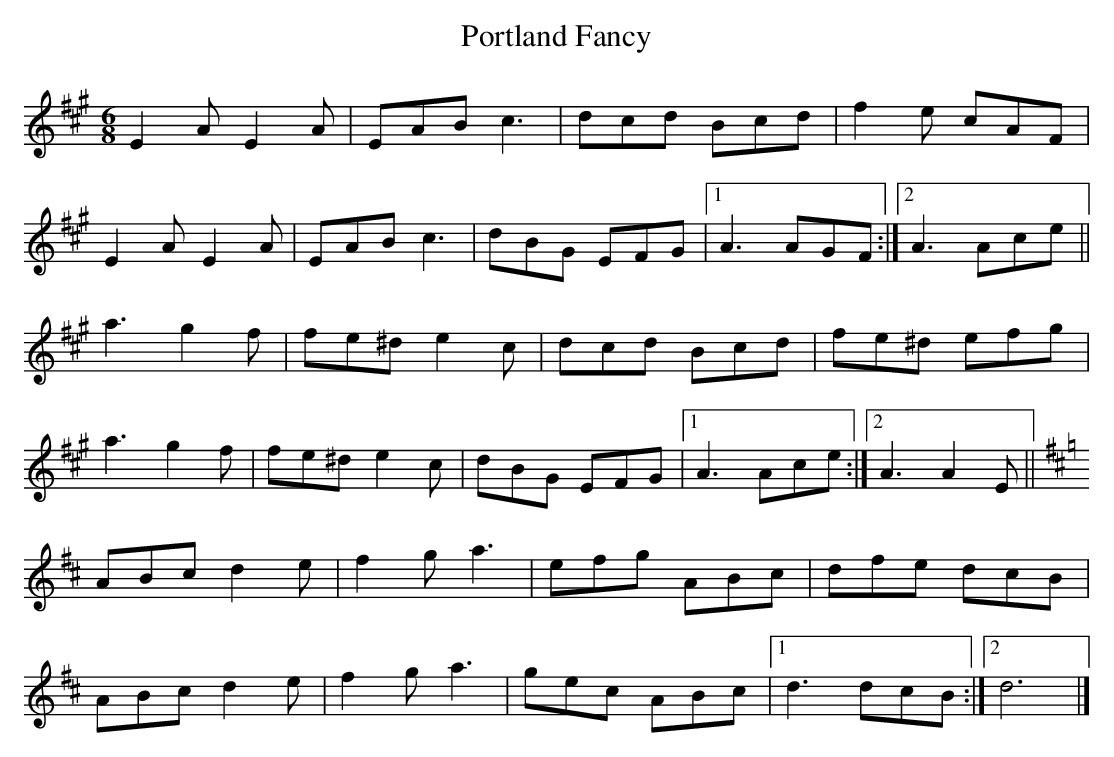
X:1
T: Portland Fancy
L: 1/8
M: 6/8
K:A
E2A E2A | EAB c3 | dcd Bcd | f2e cAF |
E2A E2A | EAB c3 | dBG EFG |1 A3 AGF :|2\
A3 Ace ||
a3 g2f | fe^d e2c | dcd Bcd | fe^d efg |
a3 g2f | fe^d e2c | dBG EFG |1 A3 Ace :|2\
A3 A2 E ||
K:D
ABc d2 e | f2 g a3 | efg ABc | dfe dcB |
ABc d2 e | f2 g a3 | gec ABc |1 d3 dcB :|2\
d6 |]
